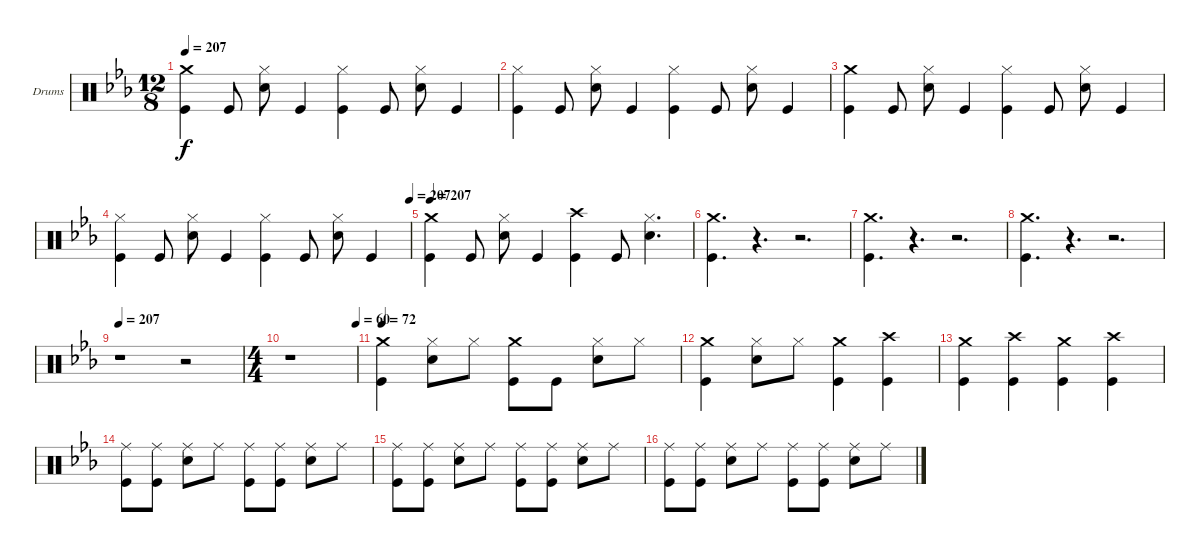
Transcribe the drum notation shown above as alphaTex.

\bracketExtendMode groupsimilarinstruments
\firstSystemTrackNameOrientation horizontal
\otherSystemsTrackNameOrientation horizontal
\track ("Drumkit" "Drums") {instrument percussion}
\staff {score}
\articulation defaults
\ts (12 8)
\tempo 207
\clef neutral
\ks eb
("Crash medium (hit)" "Kick (hit)").4{dy f} "Kick (hit)".8 ("Hi-Hat (closed)" "Snare (hit) 2").8 "Kick (hit)".4 ("Hi-Hat (closed)" "Kick (hit)").4 "Kick (hit)".8 ("Hi-Hat (closed)" "Snare (hit) 2").8 "Kick (hit)".4 |
("Hi-Hat (closed)" "Kick (hit)").4 "Kick (hit)".8 ("Hi-Hat (closed)" "Snare (hit) 2").8 "Kick (hit)".4 ("Hi-Hat (closed)" "Kick (hit)").4 "Kick (hit)".8 ("Hi-Hat (closed)" "Snare (hit) 2").8 "Kick (hit)".4 |
("Crash medium (hit)" "Kick (hit)").4 "Kick (hit)".8 ("Hi-Hat (closed)" "Snare (hit) 2").8 "Kick (hit)".4 ("Hi-Hat (closed)" "Kick (hit)").4 "Kick (hit)".8 ("Hi-Hat (closed)" "Snare (hit) 2").8 "Kick (hit)".4 |
\tempo (207 1)
("Hi-Hat (closed)" "Kick (hit)").4 "Kick (hit)".8 ("Hi-Hat (closed)" "Snare (hit) 2").8 "Kick (hit)".4 ("Hi-Hat (closed)" "Kick (hit)").4 "Kick (hit)".8 ("Hi-Hat (closed)" "Snare (hit) 2").8 "Kick (hit)".4 |
\tempo 207
("Crash medium (hit)" "Kick (hit)").4 "Kick (hit)".8 ("Hi-Hat (closed)" "Snare (hit) 2").8 "Kick (hit)".4 ("Crash high (hit)" "Kick (hit)").4 "Kick (hit)".8 ("Hi-Hat (closed)" "Snare (hit) 2").4{d} |
("Crash medium (hit)" "Kick (hit)").4{d} r.4{d} r.2{d} |
("Crash medium (hit)" "Kick (hit)").4{d} r.4{d} r.2{d} |
("Crash medium (hit)" "Kick (hit)").4{d} r.4{d} r.2{d} |
\tempo 207
r.1 r.2 |
\ts (4 4)
\tempo (60 1)
r.1 |
\tempo 72
("Crash medium (hit)" "Kick (hit)").4 ("Hi-Hat (closed)" "Snare (hit) 2").8 "Hi-Hat (closed)".8 ("Crash medium (hit)" "Kick (hit)").8 "Kick (hit)".8 ("Hi-Hat (closed)" "Snare (hit) 2").8 "Hi-Hat (closed)".8 |
("Crash medium (hit)" "Kick (hit)").4 ("Hi-Hat (closed)" "Snare (hit) 2").8 "Hi-Hat (closed)".8 ("Crash medium (hit)" "Kick (hit)").4 ("Crash high (hit)" "Kick (hit)").4 |
("Crash medium (hit)" "Kick (hit)").4 ("Crash high (hit)" "Kick (hit)").4 ("Crash medium (hit)" "Kick (hit)").4 ("Crash high (hit)" "Kick (hit)").4 |
("Ride (middle)" "Kick (hit)").8 ("Ride (middle)" "Kick (hit)").8 ("Ride (middle)" "Snare (hit) 2").8 "Ride (middle)".8 ("Ride (middle)" "Kick (hit)").8 ("Ride (middle)" "Kick (hit)").8 ("Ride (middle)" "Snare (hit) 2").8 "Ride (middle)".8 |
("Ride (middle)" "Kick (hit)").8 ("Ride (middle)" "Kick (hit)").8 ("Ride (middle)" "Snare (hit) 2").8 "Ride (middle)".8 ("Ride (middle)" "Kick (hit)").8 ("Ride (middle)" "Kick (hit)").8 ("Ride (middle)" "Snare (hit) 2").8 "Ride (middle)".8 |
("Ride (middle)" "Kick (hit)").8 ("Ride (middle)" "Kick (hit)").8 ("Ride (middle)" "Snare (hit) 2").8 "Ride (middle)".8 ("Ride (middle)" "Kick (hit)").8 ("Ride (middle)" "Kick (hit)").8 ("Ride (middle)" "Snare (hit) 2").8 "Ride (middle)".8
